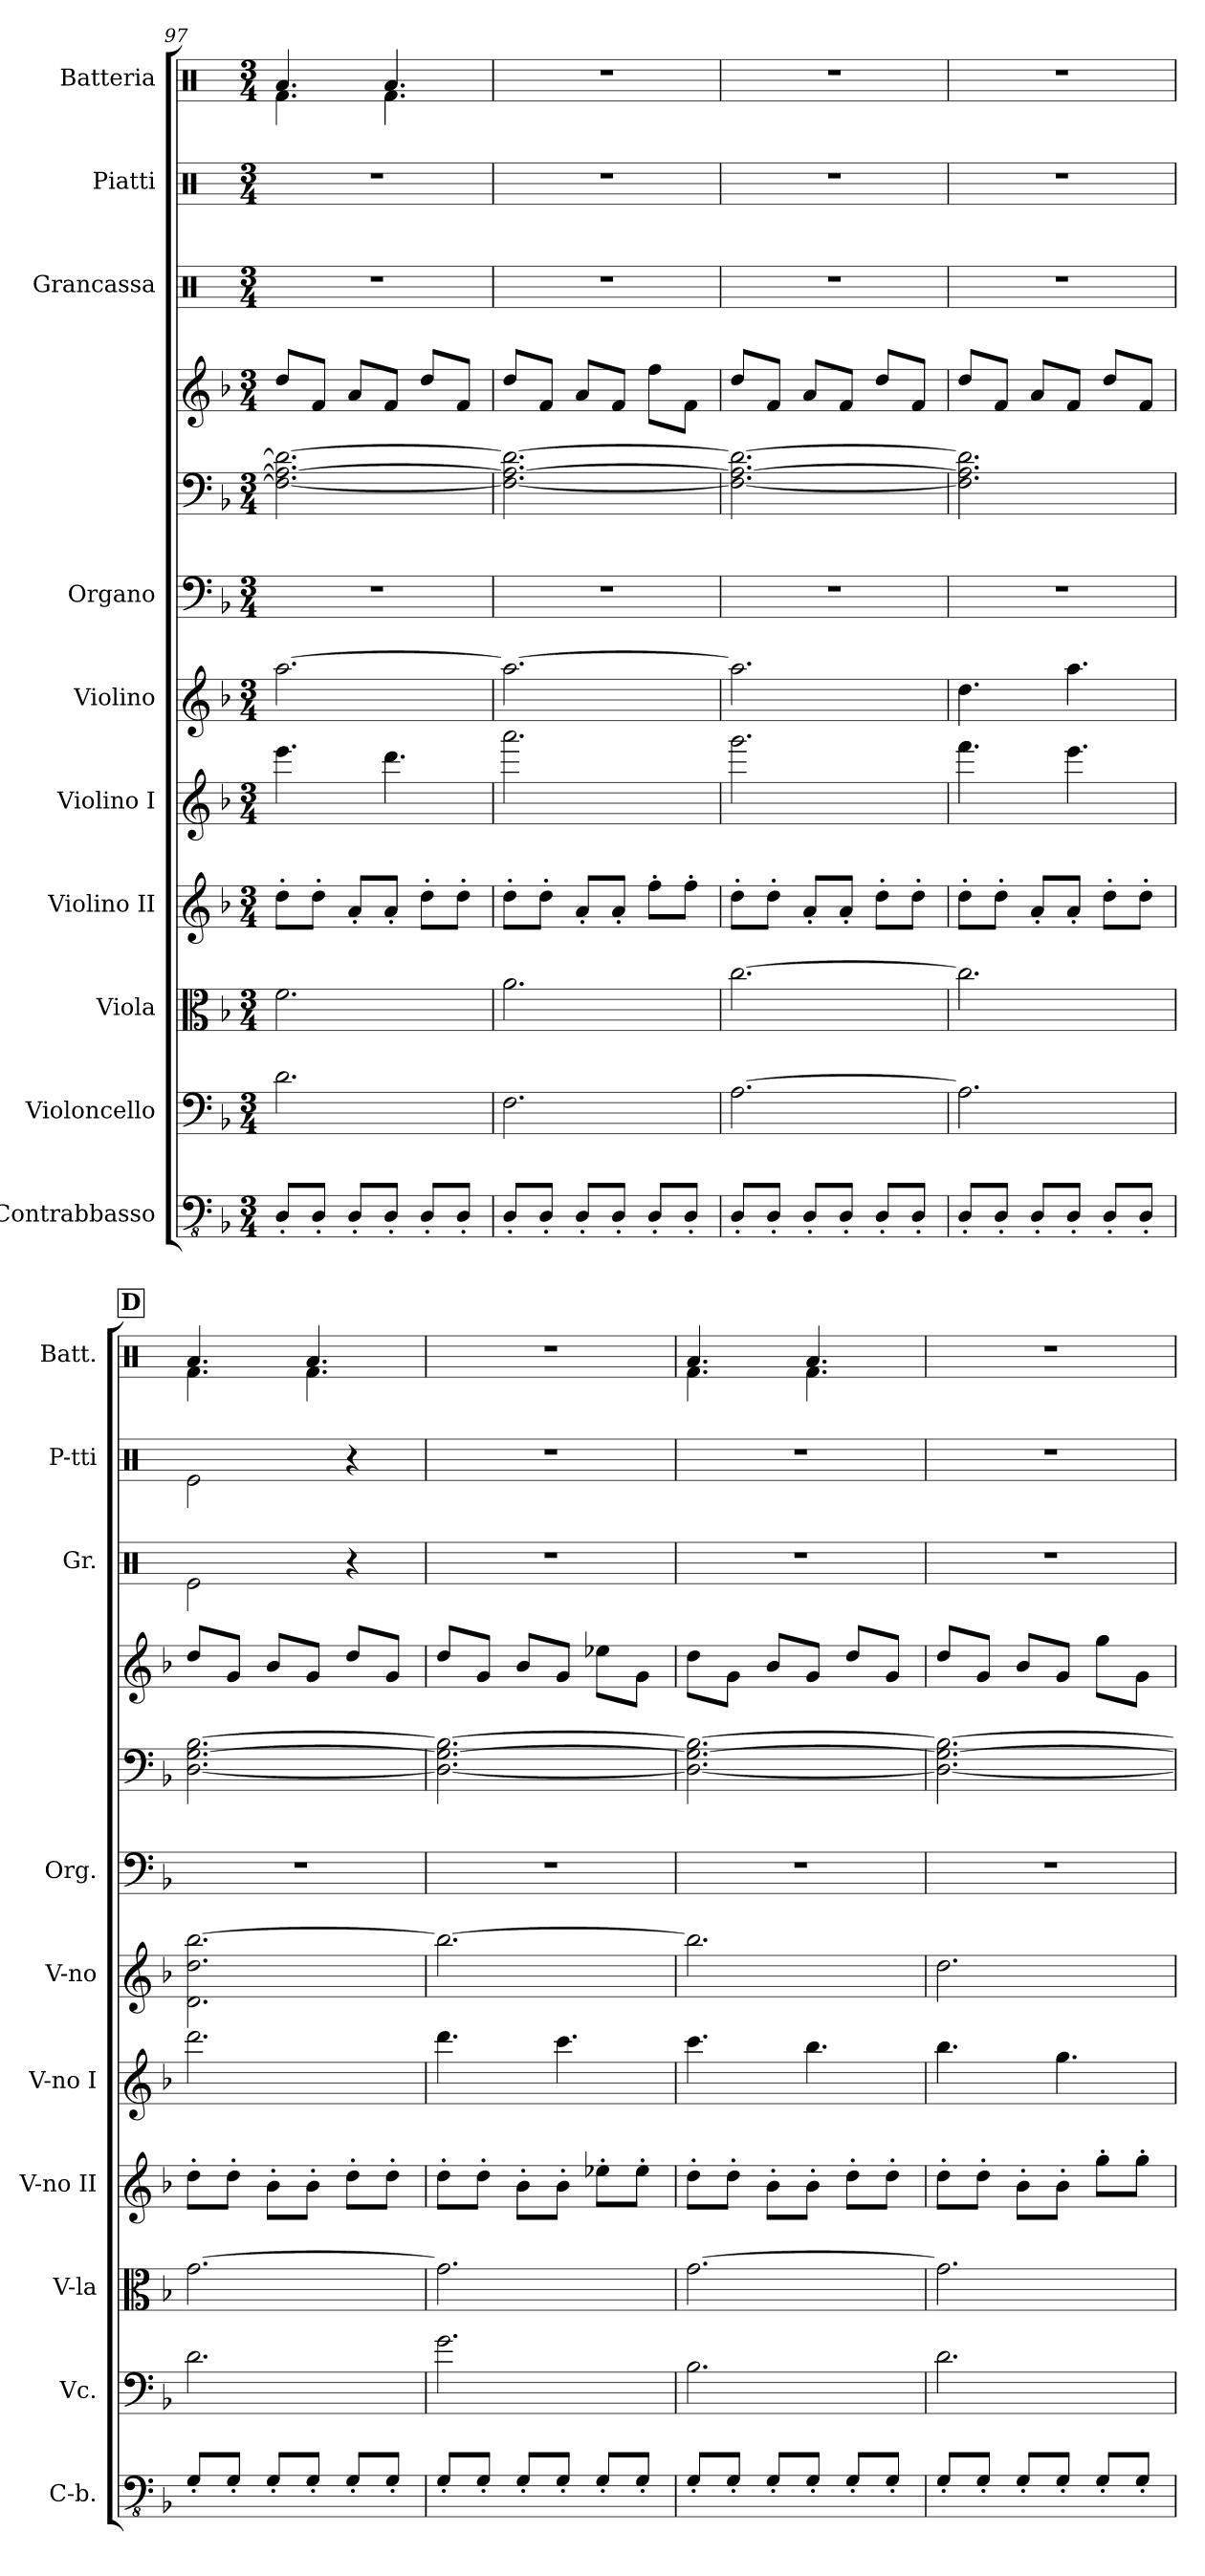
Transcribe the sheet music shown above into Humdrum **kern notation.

**kern	**kern	**kern	**kern	**kern	**kern	**kern	**kern	**kern	**kern	**kern	**kern
*part10	*part9	*part8	*part7	*part6	*part5	*part4	*part4	*part4	*part3	*part2	*part1
*staff12	*staff11	*staff10	*staff9	*staff8	*staff7	*staff6	*staff5	*staff4	*staff3	*staff2	*staff1
*I"Contrabbasso	*I"Violoncello	*I"Viola	*I"Violino II	*I"Violino I	*I"Violino	*I"Organo	*	*	*I"Grancassa	*I"Piatti	*I"Batteria
*I'C-b.	*I'Vc.	*I'V-la	*I'V-no II	*I'V-no I	*I'V-no	*I'Org.	*	*	*I'Gr.	*I'P-tti	*I'Batt.
*clefFv4	*clefF4	*clefC3	*clefG2	*clefG2	*clefG2	*clefF4	*clefF4	*clefG2	*clefX	*clefX	*clefX
*ITrd7c12	*	*	*	*	*	*	*	*	*	*	*
*k[b-]	*k[b-]	*k[b-]	*k[b-]	*k[b-]	*k[b-]	*k[b-]	*k[b-]	*k[b-]	*k[]	*k[]	*k[]
*M3/4	*M3/4	*M3/4	*M3/4	*M3/4	*M3/4	*M3/4	*M3/4	*M3/4	*M3/4	*M3/4	*M3/4
=97	=97	=97	=97	=97	=97	=97	=97	=97	=97	=97	=97
*	*	*	*	*	*	*	*	*	*	*	*^
8DDD'/L	2.d\	2.f\	8dd'\L	4.eee\	[2.aa\	2.r	2.F\_ 2.A\_ 2.d\_	8dd/L	2.r	2.r	4.Ra/	4.Rf\
8DDD'/J	.	.	8dd'\J	.	.	.	.	8f/J	.	.	.	.
8DDD'/L	.	.	8a'/L	.	.	.	.	8a/L	.	.	.	.
8DDD'/J	.	.	8a'/J	4.ddd\	.	.	.	8f/J	.	.	4.Ra/	4.Rf\
8DDD'/L	.	.	8dd'\L	.	.	.	.	8dd/L	.	.	.	.
8DDD'/J	.	.	8dd'\J	.	.	.	.	8f/J	.	.	.	.
*	*	*	*	*	*	*	*	*	*	*	*v	*v
=98	=98	=98	=98	=98	=98	=98	=98	=98	=98	=98	=98
8DDD'/L	2.F\	2.a\	8dd'\L	2.aaa\	2.aa\_	2.r	2.F\_ 2.A\_ 2.d\_	8dd/L	2.r	2.r	2.r
8DDD'/J	.	.	8dd'\J	.	.	.	.	8f/J	.	.	.
8DDD'/L	.	.	8a'/L	.	.	.	.	8a/L	.	.	.
8DDD'/J	.	.	8a'/J	.	.	.	.	8f/J	.	.	.
8DDD'/L	.	.	8ff'\L	.	.	.	.	8ff\L	.	.	.
8DDD'/J	.	.	8ff'\J	.	.	.	.	8f\J	.	.	.
=99	=99	=99	=99	=99	=99	=99	=99	=99	=99	=99	=99
8DDD'/L	[2.A\	[2.cc\	8dd'\L	2.ggg\	2.aa\]	2.r	2.F\_ 2.A\_ 2.d\_	8dd/L	2.r	2.r	2.r
8DDD'/J	.	.	8dd'\J	.	.	.	.	8f/J	.	.	.
8DDD'/L	.	.	8a'/L	.	.	.	.	8a/L	.	.	.
8DDD'/J	.	.	8a'/J	.	.	.	.	8f/J	.	.	.
8DDD'/L	.	.	8dd'\L	.	.	.	.	8dd/L	.	.	.
8DDD'/J	.	.	8dd'\J	.	.	.	.	8f/J	.	.	.
!!LO:PB:g=z
=100	=100	=100	=100	=100	=100	=100	=100	=100	=100	=100	=100
8DDD'/L	2.A\]	2.cc\]	8dd'\L	4.fff\	4.dd\	2.r	2.F\] 2.A\] 2.d\]	8dd/L	2.r	2.r	2.r
8DDD'/J	.	.	8dd'\J	.	.	.	.	8f/J	.	.	.
8DDD'/L	.	.	8a'/L	.	.	.	.	8a/L	.	.	.
8DDD'/J	.	.	8a'/J	4.eee\	4.aa\	.	.	8f/J	.	.	.
8DDD'/L	.	.	8dd'\L	.	.	.	.	8dd/L	.	.	.
8DDD'/J	.	.	8dd'\J	.	.	.	.	8f/J	.	.	.
!!LO:REH:place=s1:a:B:fs=14:t=D
=101	=101	=101	=101	=101	=101	=101	=101	=101	=101	=101	=101
*	*	*	*	*	*	*	*	*	*	*	*^
8GGG'/L	2.d\	[2.g\	8dd'\L	2.ddd\	2.d\ 2.dd\ [2.bb-\	2.r	[2.D\ [2.G\ [2.B-\	8dd/L	2Re\	2Re\	4.Ra/	4.Rf\
8GGG'/J	.	.	8dd'\J	.	.	.	.	8g/J	.	.	.	.
8GGG'/L	.	.	8b-'\L	.	.	.	.	8b-/L	.	.	.	.
8GGG'/J	.	.	8b-'\J	.	.	.	.	8g/J	.	.	4.Ra/	4.Rf\
8GGG'/L	.	.	8dd'\L	.	.	.	.	8dd/L	4r	4r	.	.
8GGG'/J	.	.	8dd'\J	.	.	.	.	8g/J	.	.	.	.
*	*	*	*	*	*	*	*	*	*	*	*v	*v
=102	=102	=102	=102	=102	=102	=102	=102	=102	=102	=102	=102
8GGG'/L	2.g\	2.g\]	8dd'\L	4.ddd\	2.bb-\_	2.r	2.D\_ 2.G\_ 2.B-\_	8dd/L	2.r	2.r	2.r
8GGG'/J	.	.	8dd'\J	.	.	.	.	8g/J	.	.	.
8GGG'/L	.	.	8b-'\L	.	.	.	.	8b-/L	.	.	.
8GGG'/J	.	.	8b-'\J	4.ccc\	.	.	.	8g/J	.	.	.
8GGG'/L	.	.	8ee-X'\L	.	.	.	.	8ee-X\L	.	.	.
8GGG'/J	.	.	8ee-'\J	.	.	.	.	8g\J	.	.	.
=103	=103	=103	=103	=103	=103	=103	=103	=103	=103	=103	=103
*	*	*	*	*	*	*	*	*	*	*	*^
8GGG'/L	2.B-\	[2.g\	8dd'\L	4.ccc\	2.bb-\]	2.r	2.D\_ 2.G\_ 2.B-\_	8dd\L	2.r	2.r	4.Ra/	4.Rf\
8GGG'/J	.	.	8dd'\J	.	.	.	.	8g\J	.	.	.	.
8GGG'/L	.	.	8b-'\L	.	.	.	.	8b-/L	.	.	.	.
8GGG'/J	.	.	8b-'\J	4.bb-\	.	.	.	8g/J	.	.	4.Ra/	4.Rf\
8GGG'/L	.	.	8dd'\L	.	.	.	.	8dd/L	.	.	.	.
8GGG'/J	.	.	8dd'\J	.	.	.	.	8g/J	.	.	.	.
*	*	*	*	*	*	*	*	*	*	*	*v	*v
=104	=104	=104	=104	=104	=104	=104	=104	=104	=104	=104	=104
8GGG'/L	2.d\	2.g\]	8dd'\L	4.bb-\	2.dd\	2.r	2.D\_ 2.G\_ 2.B-\_	8dd/L	2.r	2.r	2.r
8GGG'/J	.	.	8dd'\J	.	.	.	.	8g/J	.	.	.
8GGG'/L	.	.	8b-'\L	.	.	.	.	8b-/L	.	.	.
8GGG'/J	.	.	8b-'\J	4.gg\	.	.	.	8g/J	.	.	.
8GGG'/L	.	.	8gg'\L	.	.	.	.	8gg\L	.	.	.
8GGG'/J	.	.	8gg'\J	.	.	.	.	8g\J	.	.	.
=	=	=	=	=	=	=	=	=	=	=	=
*-	*-	*-	*-	*-	*-	*-	*-	*-	*-	*-	*-
